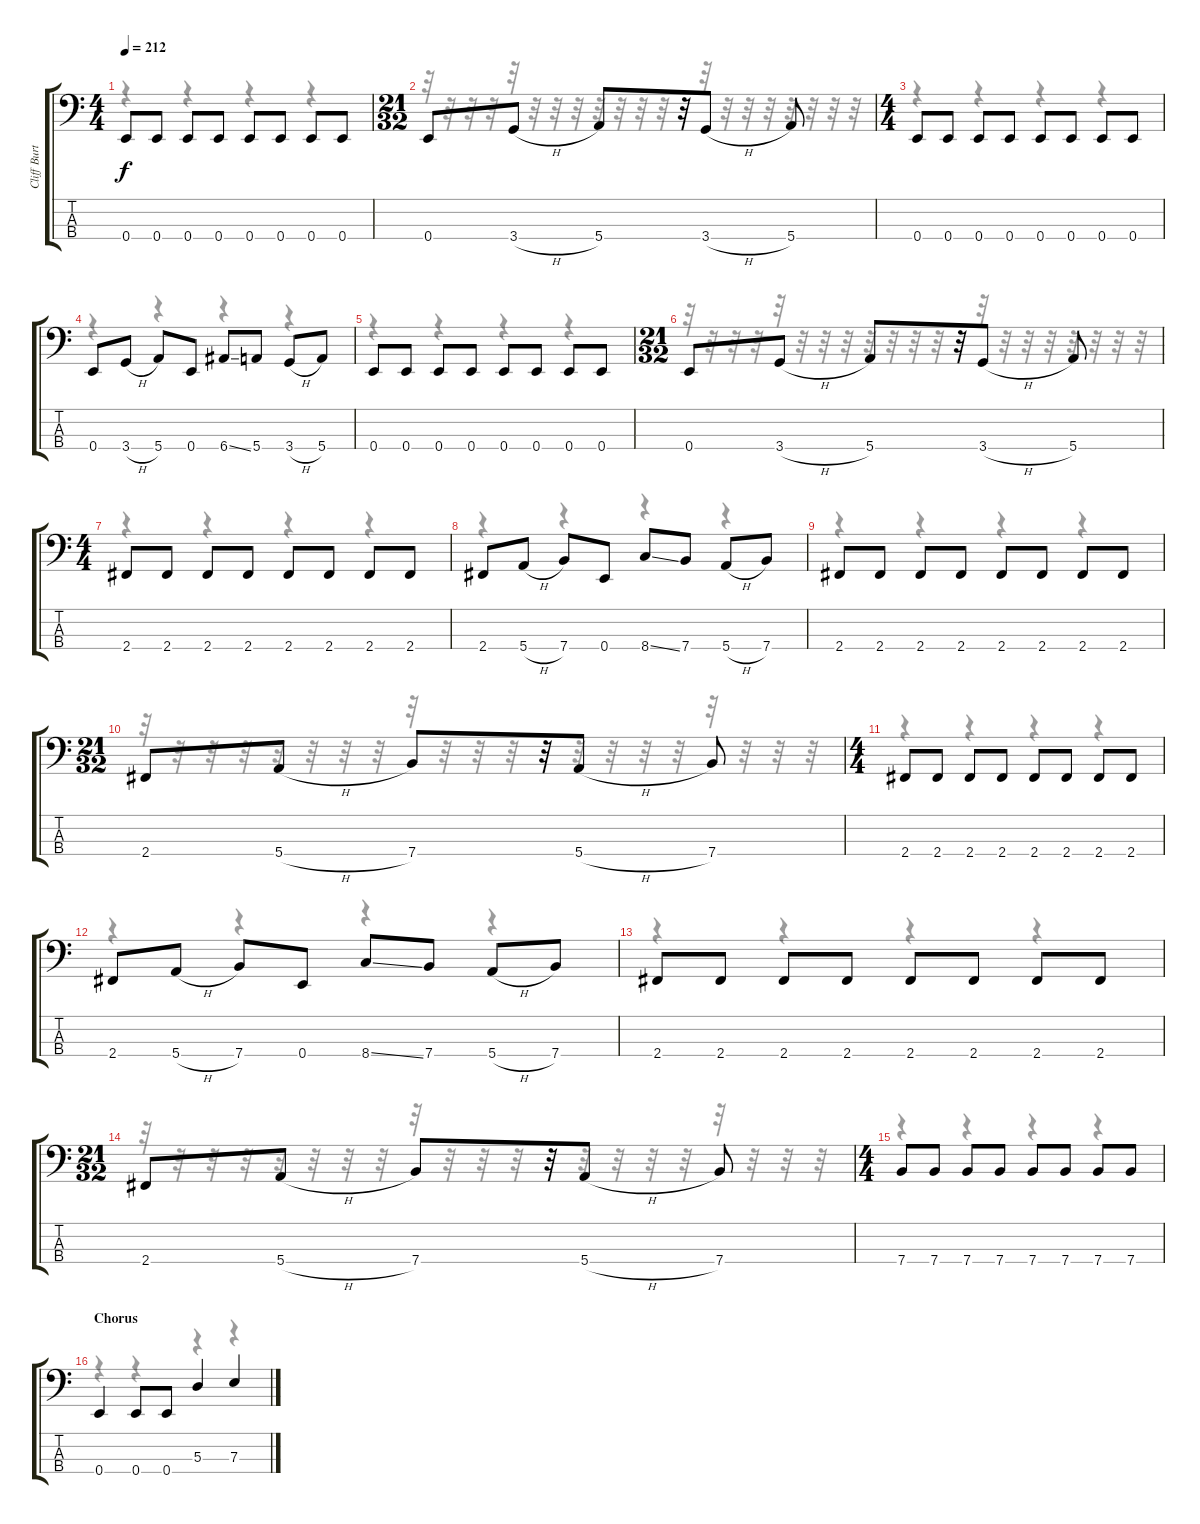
\track ("Cliff Burton" "Cliff Burt") {instrument electricbassfinger}
\staff {score tabs}
\tuning (G2 D2 A1 E1) {hide}
\voice
\ts (4 4)
\tempo 212
\clef f4
\ks c
0.4.8{dy f} 0.4.8 0.4.8 0.4.8 0.4.8 0.4.8 0.4.8 0.4.8 |
\ts (21 32)
0.4.8 3.4{h}.8 5.4.8 r.32 3.4{h}.8 5.4.8 |
\ts (4 4)
0.4.8 0.4.8 0.4.8 0.4.8 0.4.8 0.4.8 0.4.8 0.4.8 |
0.4.8 3.4{h}.8 5.4.8 0.4.8 6.4{ss}.8 5.4.8 3.4{h}.8 5.4.8 |
0.4.8 0.4.8 0.4.8 0.4.8 0.4.8 0.4.8 0.4.8 0.4.8 |
\ts (21 32)
0.4.8 3.4{h}.8 5.4.8 r.32 3.4{h}.8 5.4.8 |
\ts (4 4)
2.4.8 2.4.8 2.4.8 2.4.8 2.4.8 2.4.8 2.4.8 2.4.8 |
2.4.8 5.4{h}.8 7.4.8 0.4.8 8.4{ss}.8 7.4.8 5.4{h}.8 7.4.8 |
2.4.8 2.4.8 2.4.8 2.4.8 2.4.8 2.4.8 2.4.8 2.4.8 |
\ts (21 32)
2.4.8 5.4{h}.8 7.4.8 r.32 5.4{h}.8 7.4.8 |
\ts (4 4)
2.4.8 2.4.8 2.4.8 2.4.8 2.4.8 2.4.8 2.4.8 2.4.8 |
2.4.8 5.4{h}.8 7.4.8 0.4.8 8.4{ss}.8 7.4.8 5.4{h}.8 7.4.8 |
2.4.8 2.4.8 2.4.8 2.4.8 2.4.8 2.4.8 2.4.8 2.4.8 |
\ts (21 32)
2.4.8 5.4{h}.8 7.4.8 r.32 5.4{h}.8 7.4.8 |
\ts (4 4)
7.4.8 7.4.8 7.4.8 7.4.8 7.4.8 7.4.8 7.4.8 7.4.8 |
\section ("" "Chorus")
0.4.4 0.4.8 0.4.8 5.3.4 7.3.4
\voice
\clef f4
\ottava regular
\simile none
\ks c
r.4{dy f} r.4 r.4 r.4 |
r.32 r.32 r.32 r.32 r.32 r.32 r.32 r.32 r.32 r.32 r.32 r.32 r.32 r.32 r.32 r.32 r.32 r.32 r.32 r.32 r.32 |
r.4 r.4 r.4 r.4 |
r.4 r.4 r.4 r.4 |
r.4 r.4 r.4 r.4 |
r.32 r.32 r.32 r.32 r.32 r.32 r.32 r.32 r.32 r.32 r.32 r.32 r.32 r.32 r.32 r.32 r.32 r.32 r.32 r.32 r.32 |
r.4 r.4 r.4 r.4 |
r.4 r.4 r.4 r.4 |
r.4 r.4 r.4 r.4 |
r.32 r.32 r.32 r.32 r.32 r.32 r.32 r.32 r.32 r.32 r.32 r.32 r.32 r.32 r.32 r.32 r.32 r.32 r.32 r.32 r.32 |
r.4 r.4 r.4 r.4 |
r.4 r.4 r.4 r.4 |
r.4 r.4 r.4 r.4 |
r.32 r.32 r.32 r.32 r.32 r.32 r.32 r.32 r.32 r.32 r.32 r.32 r.32 r.32 r.32 r.32 r.32 r.32 r.32 r.32 r.32 |
r.4 r.4 r.4 r.4 |
r.4 r.4 r.4 r.4
